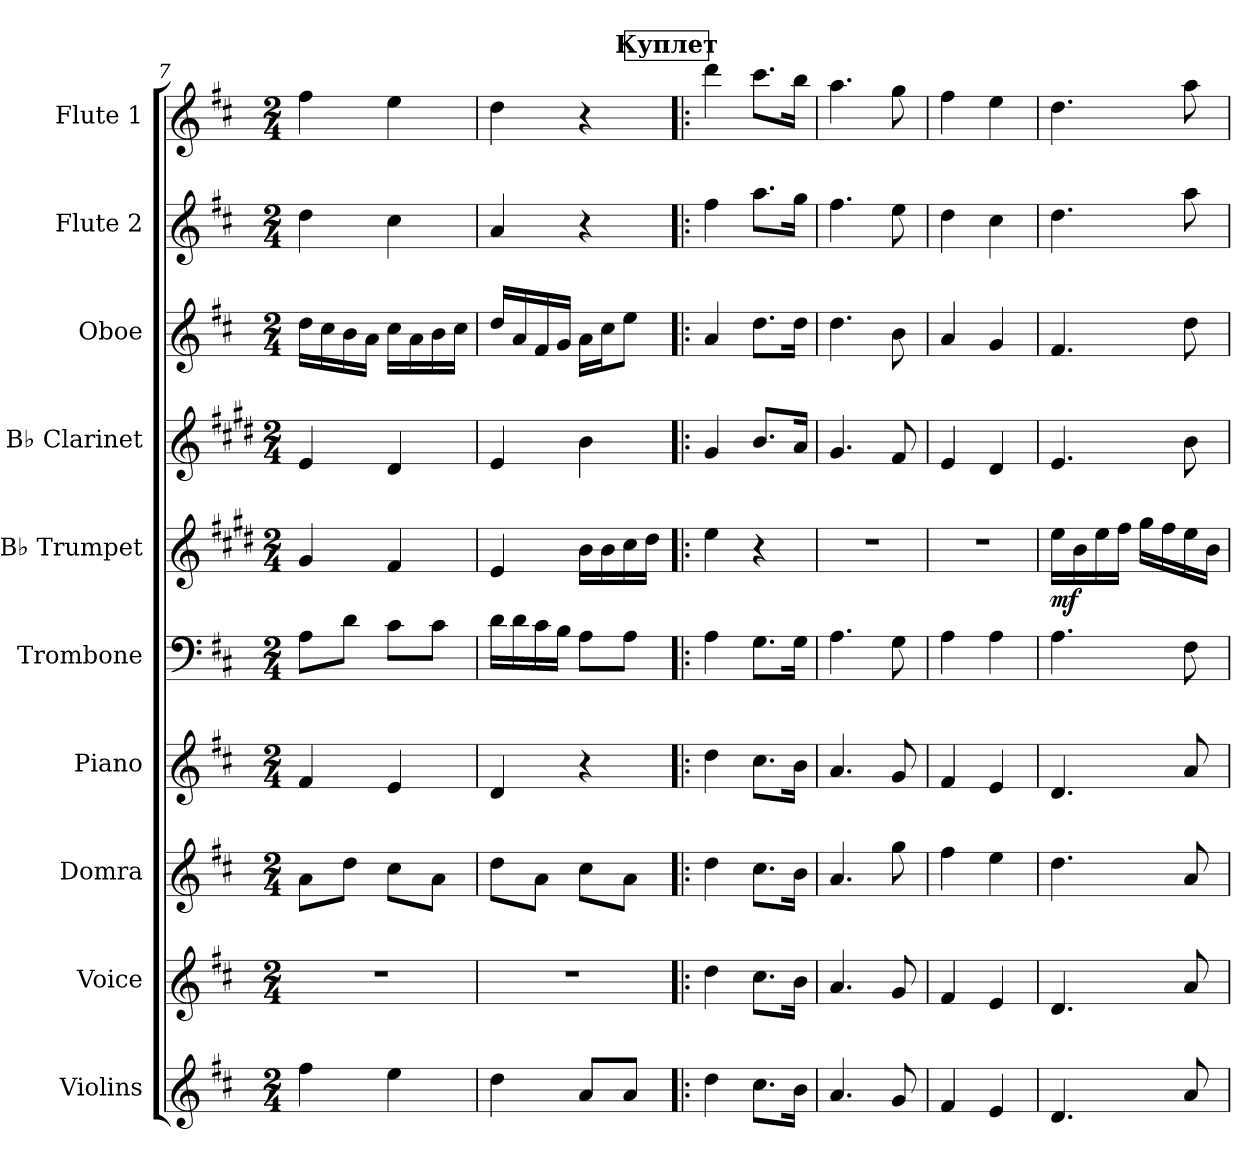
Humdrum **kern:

**kern	**kern	**kern	**kern	**kern	**kern	**dynam	**kern	**kern	**kern	**kern
*part10	*part9	*part8	*part7	*part6	*part5	*part5	*part4	*part3	*part2	*part1
*staff10	*staff9	*staff8	*staff7	*staff6	*staff5	*staff5	*staff4	*staff3	*staff2	*staff1
*I"Violins	*I"Voice	*I"Domra	*I"Piano	*I"Trombone	*I"B♭ Trumpet	*	*I"B♭ Clarinet	*I"Oboe	*I"Flute 2	*I"Flute 1
*I'Vlns.	*I'Vo.	*I'Dom.	*I'Pno.	*I'Tbn.	*I'B♭ Tpt.	*	*I'B♭ Cl.	*I'Ob.	*I'Fl. 2	*I'Fl. 1
*clefG2	*clefG2	*clefG2	*clefG2	*clefF4	*clefG2	*	*clefG2	*clefG2	*clefG2	*clefG2
*	*	*	*	*	*ITrd1c2	*	*ITrd1c2	*	*	*
*k[f#c#]	*k[f#c#]	*k[f#c#]	*k[f#c#]	*k[f#c#]	*k[f#c#]	*	*k[f#c#]	*k[f#c#]	*k[f#c#]	*k[f#c#]
*M2/4	*M2/4	*M2/4	*M2/4	*M2/4	*M2/4	*	*M2/4	*M2/4	*M2/4	*M2/4
=7	=7	=7	=7	=7	=7	=7	=7	=7	=7	=7
4ff#\	2r	8a\L	4f#/	8A\L	4f#/	.	4d/	16dd\LL	4dd\	4ff#\
.	.	.	.	.	.	.	.	16cc#\	.	.
.	.	8dd\J	.	8d\J	.	.	.	16b\	.	.
.	.	.	.	.	.	.	.	16a\JJ	.	.
4ee\	.	8cc#\L	4e/	8c#\L	4e/	.	4c#/	16cc#\LL	4cc#\	4ee\
.	.	.	.	.	.	.	.	16a\	.	.
.	.	8a\J	.	8c#\J	.	.	.	16b\	.	.
.	.	.	.	.	.	.	.	16cc#\JJ	.	.
=8	=8	=8	=8	=8	=8	=8	=8	=8	=8	=8
4dd\	2r	8dd\L	4d/	16d\LL	4d/	.	4d/	16dd/LL	4a/	4dd\
.	.	.	.	16d\	.	.	.	16a/	.	.
.	.	8a\J	.	16c#\	.	.	.	16f#/	.	.
.	.	.	.	16B\JJ	.	.	.	16g/JJ	.	.
8a/L	.	8cc#\L	4r	8A\L	16a\LL	.	4a\	16a\LL	4r	4r
.	.	.	.	.	16a\	.	.	16cc#\J	.	.
8a/J	.	8a\J	.	8A\J	16b\	.	.	8ee\J	.	.
.	.	.	.	.	16cc#\JJ	.	.	.	.	.
!!LO:REH:place=s1:a:B:fs=14:t=Куплет
=9!|:	=9!|:	=9!|:	=9!|:	=9!|:	=9!|:	=9!|:	=9!|:	=9!|:	=9!|:	=9!|:
4dd\	4dd\	4dd\	4dd\	4A\	4dd\	.	4f#/	4a/	4ff#\	4ddd\
8.cc#\L	8.cc#\L	8.cc#\L	8.cc#\L	8.G\L	4r	.	8.a/L	8.dd\L	8.aa\L	8.ccc#\L
16b\Jk	16b\Jk	16b\Jk	16b\Jk	16G\Jk	.	.	16g/Jk	16dd\Jk	16gg\Jk	16bb\Jk
!!LO:PB:g=z
=10	=10	=10	=10	=10	=10	=10	=10	=10	=10	=10
4.a/	4.a/	4.a/	4.a/	4.A\	2r	.	4.f#/	4.dd\	4.ff#\	4.aa\
8g/	8g/	8gg\	8g/	8G\	.	.	8e/	8b\	8ee\	8gg\
=11	=11	=11	=11	=11	=11	=11	=11	=11	=11	=11
4f#/	4f#/	4ff#\	4f#/	4A\	2r	.	4d/	4a/	4dd\	4ff#\
4e/	4e/	4ee\	4e/	4A\	.	.	4c#/	4g/	4cc#\	4ee\
=12	=12	=12	=12	=12	=12	=12	=12	=12	=12	=12
!	!	!	!	!	!	!LO:DY:b	!	!	!	!
4.d/	4.d/	4.dd\	4.d/	4.A\	16dd\LL	mf	4.d/	4.f#/	4.dd\	4.dd\
.	.	.	.	.	16a\	.	.	.	.	.
.	.	.	.	.	16dd\	.	.	.	.	.
.	.	.	.	.	16ee\JJ	.	.	.	.	.
.	.	.	.	.	16ff#\LL	.	.	.	.	.
.	.	.	.	.	16ee\	.	.	.	.	.
8a/	8a/	8a/	8a/	8F#\	16dd\	.	8a\	8dd\	8aa\	8aa\
.	.	.	.	.	16a\JJ	.	.	.	.	.
=	=	=	=	=	=	=	=	=	=	=
*-	*-	*-	*-	*-	*-	*-	*-	*-	*-	*-
